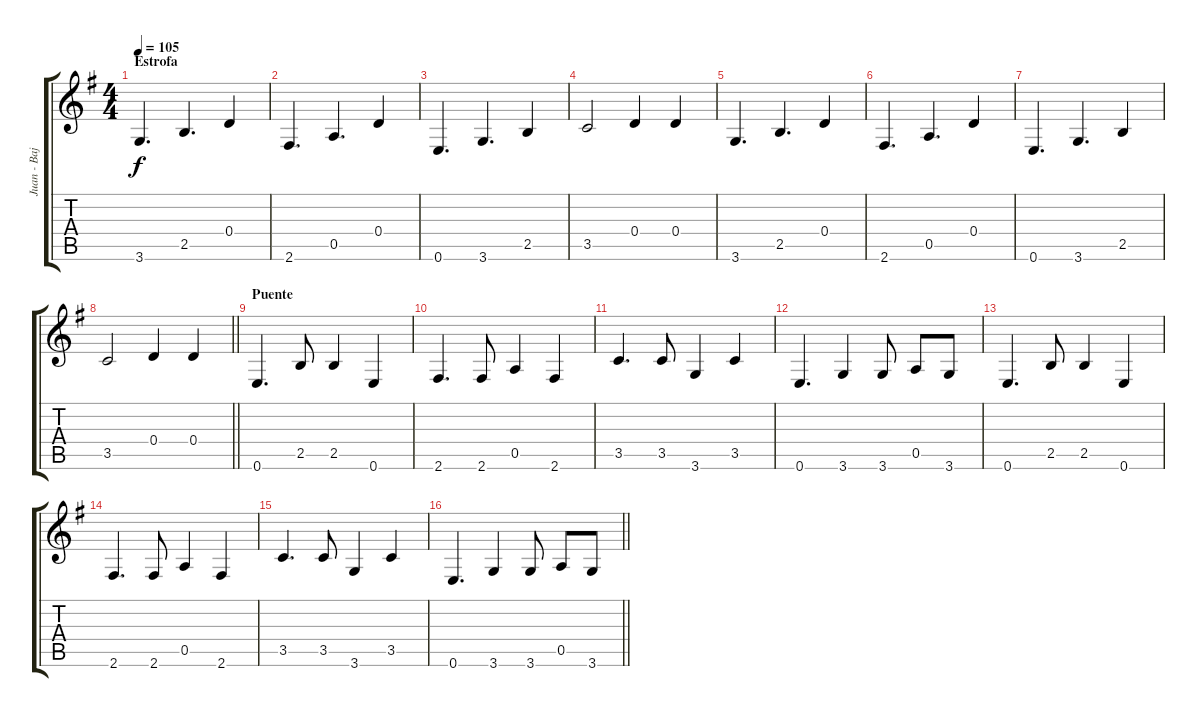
\track ("Juan - Bajo" "Juan - Baj") {instrument acousticbass}
\staff {score tabs}
\tuning (E4 B3 G3 D3 A2 E2) {hide}
\ts (4 4)
\section ("" "Estrofa")
\tempo 105
\clef g2
\ks g
3.6.4{d dy f} 2.5.4{d} 0.4.4 |
2.6.4{d} 0.5.4{d} 0.4.4 |
0.6.4{d} 3.6.4{d} 2.5.4 |
3.5.2 0.4.4 0.4.4 |
3.6.4{d} 2.5.4{d} 0.4.4 |
2.6.4{d} 0.5.4{d} 0.4.4 |
0.6.4{d} 3.6.4{d} 2.5.4 |
\barLineRight lightlight
3.5.2 0.4.4 0.4.4 |
\section ("" "Puente")
0.6.4{d} 2.5.8 2.5.4 0.6.4 |
2.6.4{d} 2.6.8 0.5.4 2.6.4 |
3.5.4{d} 3.5.8 3.6.4 3.5.4 |
0.6.4{d} 3.6.4 3.6.8 0.5.8 3.6.8 |
0.6.4{d} 2.5.8 2.5.4 0.6.4 |
2.6.4{d} 2.6.8 0.5.4 2.6.4 |
3.5.4{d} 3.5.8 3.6.4 3.5.4 |
\barLineRight lightlight
0.6.4{d} 3.6.4 3.6.8 0.5.8 3.6.8
